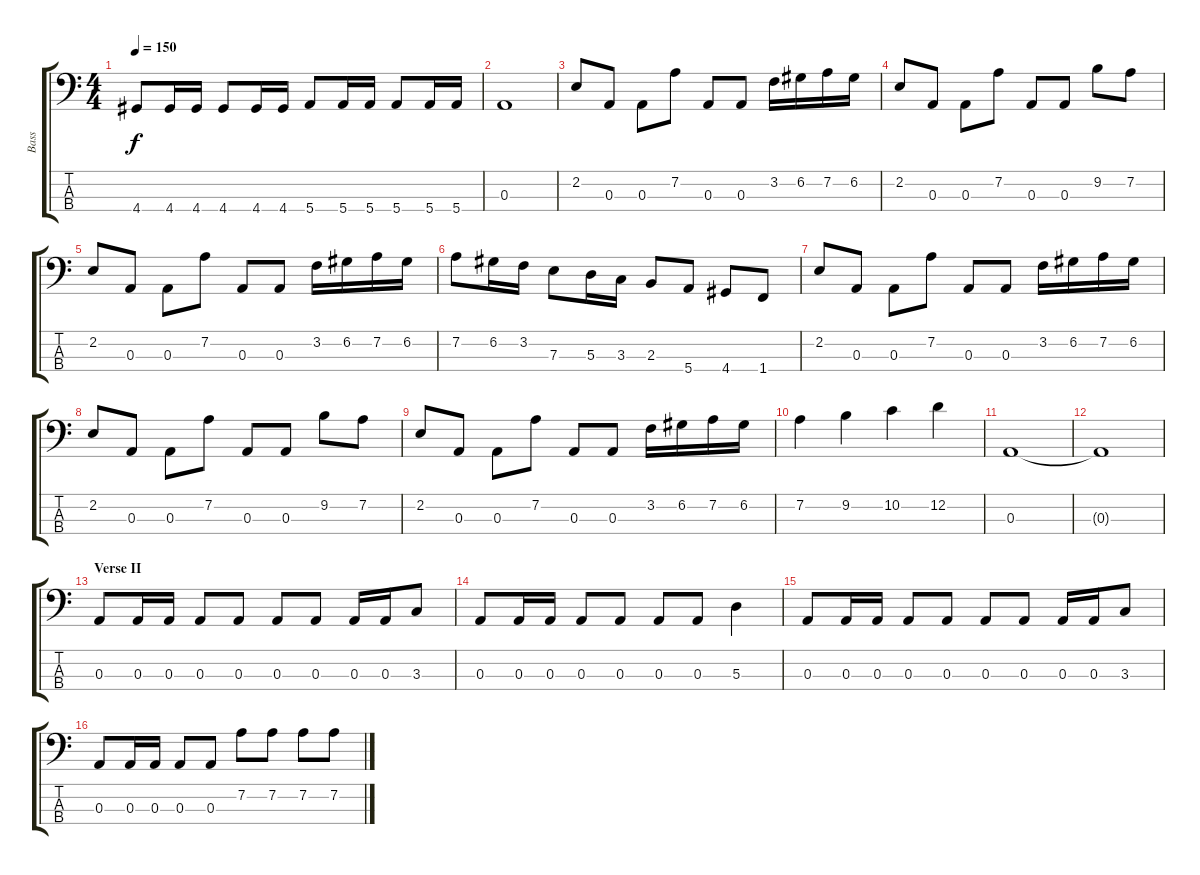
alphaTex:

\track ("Bass" "Bass") {instrument electricbassfinger}
\staff {score tabs}
\tuning (G2 D2 A1 E1) {hide}
\ts (4 4)
\tempo 150
\clef f4
\ks c
4.4.8{dy f} 4.4.16 4.4.16 4.4.8 4.4.16 4.4.16 5.4.8 5.4.16 5.4.16 5.4.8 5.4.16 5.4.16 |
0.3.1 |
2.2.8 0.3.8 0.3.8 7.2.8 0.3.8 0.3.8 3.2.16 6.2.16 7.2.16 6.2.16 |
2.2.8 0.3.8 0.3.8 7.2.8 0.3.8 0.3.8 9.2.8 7.2.8 |
2.2.8 0.3.8 0.3.8 7.2.8 0.3.8 0.3.8 3.2.16 6.2.16 7.2.16 6.2.16 |
7.2.8 6.2.16 3.2.16 7.3.8 5.3.16 3.3.16 2.3.8 5.4.8 4.4.8 1.4.8 |
2.2.8 0.3.8 0.3.8 7.2.8 0.3.8 0.3.8 3.2.16 6.2.16 7.2.16 6.2.16 |
2.2.8 0.3.8 0.3.8 7.2.8 0.3.8 0.3.8 9.2.8 7.2.8 |
2.2.8 0.3.8 0.3.8 7.2.8 0.3.8 0.3.8 3.2.16 6.2.16 7.2.16 6.2.16 |
7.2.4 9.2.4 10.2.4 12.2.4 |
0.3.1 |
0.3{t}.1 |
\section ("" "Verse II")
0.3.8 0.3.16 0.3.16 0.3.8 0.3.8 0.3.8 0.3.8 0.3.16 0.3.16 3.3.8 |
0.3.8 0.3.16 0.3.16 0.3.8 0.3.8 0.3.8 0.3.8 5.3.4 |
0.3.8 0.3.16 0.3.16 0.3.8 0.3.8 0.3.8 0.3.8 0.3.16 0.3.16 3.3.8 |
0.3.8 0.3.16 0.3.16 0.3.8 0.3.8 7.2.8 7.2.8 7.2.8 7.2.8
